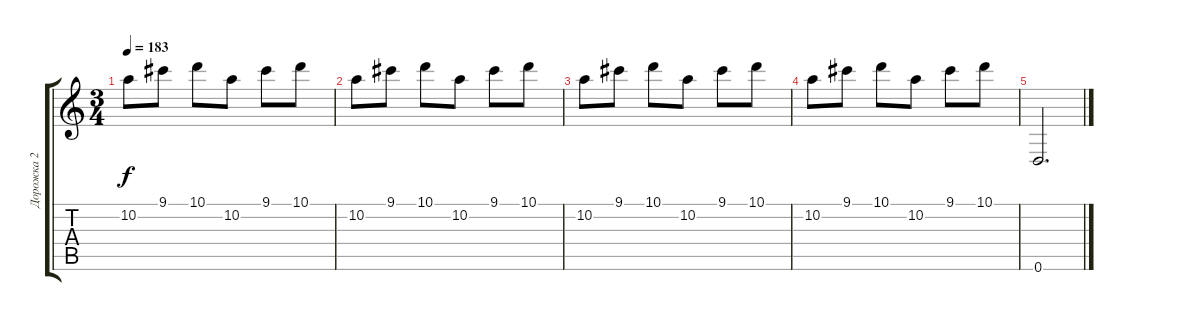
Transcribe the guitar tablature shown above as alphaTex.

\track ("Дорожка 2" "Дорожка 2") {instrument acousticguitarsteel}
\staff {score tabs}
\tuning (E4 B3 G3 D3 A2 D2) {hide}
\ts (3 4)
\tempo 183
\clef g2
\ks c
10.2.8{dy f} 9.1.8 10.1.8 10.2.8 9.1.8 10.1.8 |
10.2.8 9.1.8 10.1.8 10.2.8 9.1.8 10.1.8 |
10.2.8 9.1.8 10.1.8 10.2.8 9.1.8 10.1.8 |
10.2.8 9.1.8 10.1.8 10.2.8 9.1.8 10.1.8 |
0.6.2{d}
